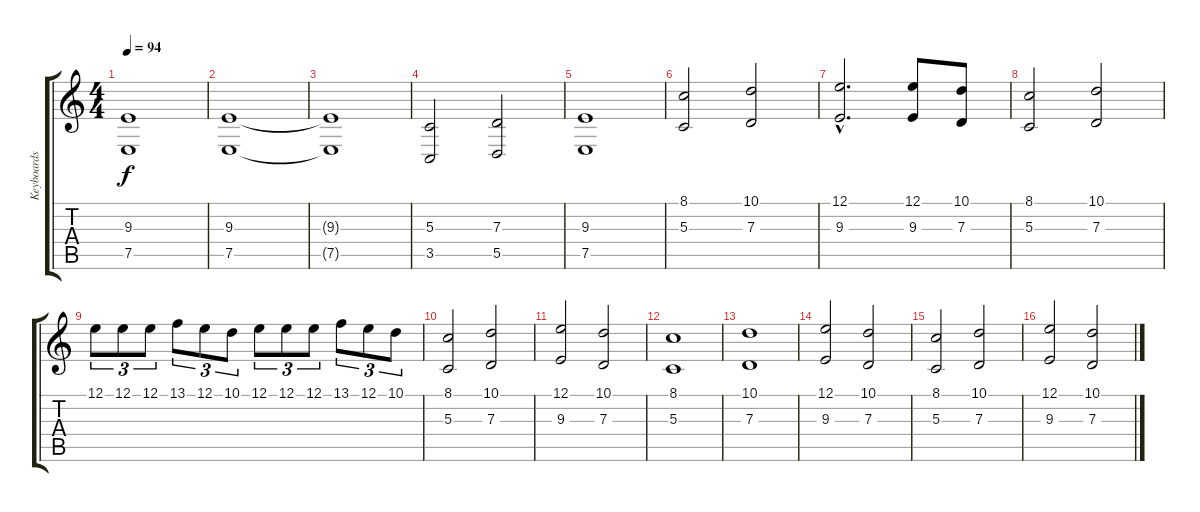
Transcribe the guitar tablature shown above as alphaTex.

\track ("Keyboards 1" "Keyboards ") {instrument stringensemble1}
\staff {score tabs}
\tuning (E4 B3 G3 D3 A2 E2) {hide}
\ts (4 4)
\tempo 94
\clef g2
\ks c
(9.3 7.5).1{dy f} |
(9.3 7.5).1 |
(9.3{t} 7.5{t}).1 |
(5.3 3.5).2 (7.3 5.5).2 |
(9.3 7.5).1 |
(8.1 5.3).2 (10.1 7.3).2 |
(12.1{hac} 9.3{hac}).2{d} (12.1 9.3).8 (10.1 7.3).8 |
(8.1 5.3).2 (10.1 7.3).2 |
12.1.8{tu (3 2)} 12.1.8{tu (3 2)} 12.1.8{tu (3 2)} 13.1.8{tu (3 2)} 12.1.8{tu (3 2)} 10.1.8{tu (3 2)} 12.1.8{tu (3 2)} 12.1.8{tu (3 2)} 12.1.8{tu (3 2)} 13.1.8{tu (3 2)} 12.1.8{tu (3 2)} 10.1.8{tu (3 2)} |
(8.1 5.3).2 (10.1 7.3).2 |
(12.1 9.3).2 (10.1 7.3).2 |
(8.1 5.3).1 |
(10.1 7.3).1 |
(12.1 9.3).2 (10.1 7.3).2 |
(8.1 5.3).2 (10.1 7.3).2 |
(12.1 9.3).2 (10.1 7.3).2
